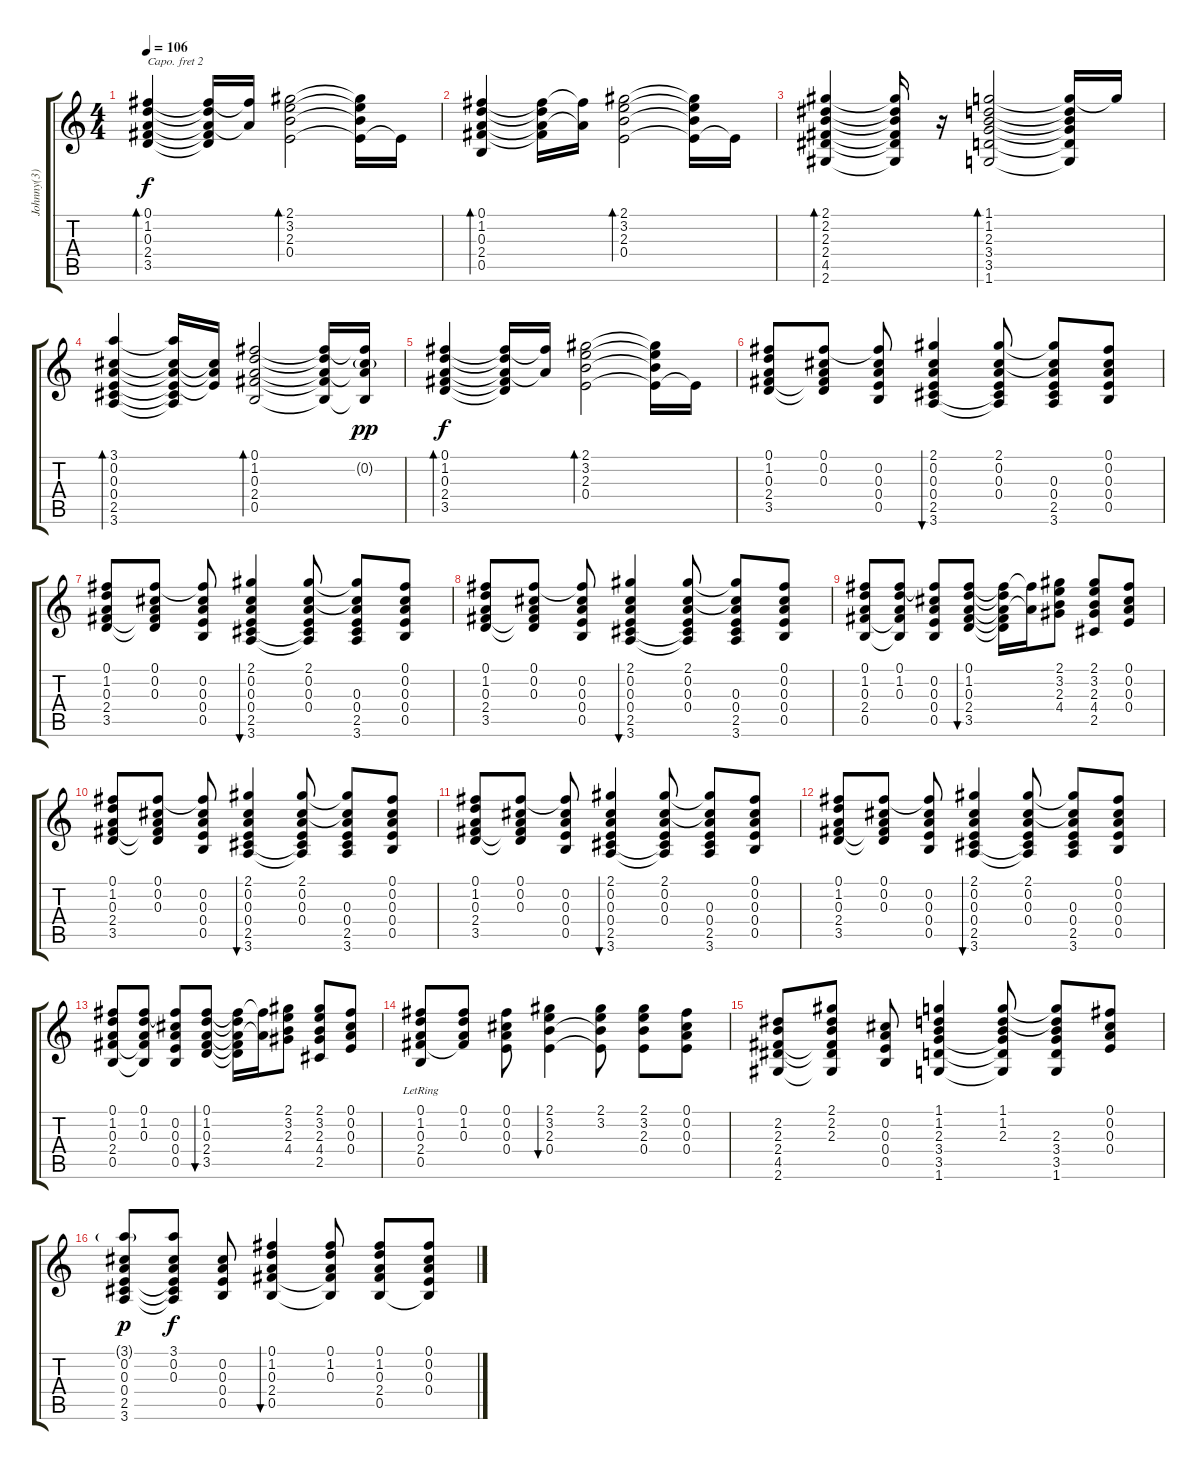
\track ("Johnny(3)" "Johnny(3)") {instrument acousticguitarsteel}
\staff {score tabs}
\capo 2
\tuning (E4 B3 G3 D3 A2 E2) {hide}
\ts (4 4)
\tempo 106
\clef g2
\ks c
(0.1 1.2 0.3 2.4 3.5).4{bd 60 dy f} (0.1{t} 1.2{t} 0.3{t} 2.4{t} 3.5{t}).16 (0.1{t} 0.3{t}).16 (2.1 3.2 2.3 0.4).2{bd 60} (2.1{t} 3.2{t} 2.3{t} 0.4{t}).16 0.4{t}.16 |
(0.1 1.2 0.3 2.4 0.5).4{bd 60} (0.1{t} 1.2{t} 0.3{t} 2.4{t}).16 (0.1{t} 0.3{t}).16 (2.1 3.2 2.3 0.4).2{bd 60} (2.1{t} 3.2{t} 2.3{t} 0.4{t}).16 0.4{t}.16 |
(2.1 2.2 2.3 2.4 4.5 2.6).4{bd 60} (2.1{t} 2.2{t} 2.3{t} 2.4{t} 4.5{t} 2.6{t}).16 r.16 (1.1 1.2 2.3 3.4 3.5 1.6).2{bd 60} (1.1{t} 1.2{t} 2.3{t} 3.4{t} 3.5{t} 1.6{t}).16 1.1{t}.16 |
(3.1 0.2 0.3 0.4 2.5 3.6).4{bd 60} (3.1{t} 0.2{t} 0.3{t} 0.4{t} 2.5{t} 3.6{t}).16 (0.2{t} 0.3{t} 0.4{t}).16 (0.1 1.2 0.3 2.4 0.5).2{bd 60} (0.1{t} 1.2{t} 0.3{t} 2.4{t} 0.5{t}).16 (0.1{t} 0.2{g} 0.3{t} 0.5{t}).16{dy pp} |
(0.1 1.2 0.3 2.4 3.5).4{bd 60 dy f} (0.1{t} 1.2{t} 0.3{t} 2.4{t} 3.5{t}).16 (0.1{t} 0.3{t}).16 (2.1 3.2 2.3 0.4).2{bd 60} (2.1{t} 3.2{t} 2.3{t} 0.4{t}).16 0.4{t}.16 |
(0.1 1.2 0.3 2.4 3.5).8{volume 9} (0.1 0.2 0.3 2.4{t} 3.5{t}).8 (0.1{t} 0.2 0.3 0.4 0.5).8 (2.1 0.2 0.3 0.4 2.5 3.6).4{bu 60} (2.1 0.2 0.3 0.4 2.5{t} 3.6{t}).8 (2.1{t} 0.2{t} 0.3 0.4 2.5 3.6).8 (0.1 0.2 0.3 0.4 0.5).8 |
(0.1 1.2 0.3 2.4 3.5).8 (0.1 0.2 0.3 2.4{t} 3.5{t}).8 (0.1{t} 0.2 0.3 0.4 0.5).8 (2.1 0.2 0.3 0.4 2.5 3.6).4{bu 60} (2.1 0.2 0.3 0.4 2.5{t} 3.6{t}).8 (2.1{t} 0.2{t} 0.3 0.4 2.5 3.6).8 (0.1 0.2 0.3 0.4 0.5).8 |
(0.1 1.2 0.3 2.4 3.5).8 (0.1 0.2 0.3 2.4{t} 3.5{t}).8 (0.1{t} 0.2 0.3 0.4 0.5).8 (2.1 0.2 0.3 0.4 2.5 3.6).4{bu 60} (2.1 0.2 0.3 0.4 2.5{t} 3.6{t}).8 (2.1{t} 0.2{t} 0.3 0.4 2.5 3.6).8 (0.1 0.2 0.3 0.4 0.5).8 |
(0.1 1.2 0.3 2.4 0.5).8 (0.1 1.2 0.3 2.4{t} 0.5{t}).8 (0.1{t} 0.2 0.3 0.4 0.5).8 (0.1 1.2 0.3 2.4 3.5).8{bu 60} (0.1{t} 1.2{t} 0.3{t} 2.4{t} 3.5{t}).16 (0.1{t} 0.3{t}).16 (2.1 3.2 2.3 4.4).8 (2.1 3.2 2.3 4.4 2.5).8 (0.1 0.2 0.3 0.4).8 |
(0.1 1.2 0.3 2.4 3.5).8 (0.1 0.2 0.3 2.4{t} 3.5{t}).8 (0.1{t} 0.2 0.3 0.4 0.5).8 (2.1 0.2 0.3 0.4 2.5 3.6).4{bu 60} (2.1 0.2 0.3 0.4 2.5{t} 3.6{t}).8 (2.1{t} 0.2{t} 0.3 0.4 2.5 3.6).8 (0.1 0.2 0.3 0.4 0.5).8 |
(0.1 1.2 0.3 2.4 3.5).8 (0.1 0.2 0.3 2.4{t} 3.5{t}).8 (0.1{t} 0.2 0.3 0.4 0.5).8 (2.1 0.2 0.3 0.4 2.5 3.6).4{bu 60} (2.1 0.2 0.3 0.4 2.5{t} 3.6{t}).8 (2.1{t} 0.2{t} 0.3 0.4 2.5 3.6).8 (0.1 0.2 0.3 0.4 0.5).8 |
(0.1 1.2 0.3 2.4 3.5).8 (0.1 0.2 0.3 2.4{t} 3.5{t}).8 (0.1{t} 0.2 0.3 0.4 0.5).8 (2.1 0.2 0.3 0.4 2.5 3.6).4{bu 60} (2.1 0.2 0.3 0.4 2.5{t} 3.6{t}).8 (2.1{t} 0.2{t} 0.3 0.4 2.5 3.6).8 (0.1 0.2 0.3 0.4 0.5).8 |
(0.1 1.2 0.3 2.4 0.5).8 (0.1 1.2 0.3 2.4{t} 0.5{t}).8 (0.1{t} 0.2 0.3 0.4 0.5).8 (0.1 1.2 0.3 2.4 3.5).8{bu 60} (0.1{t} 1.2{t} 0.3{t} 2.4{t} 3.5{t}).16 (0.1{t} 0.3{t}).16 (2.1 3.2 2.3 4.4).8 (2.1 3.2 2.3 4.4 2.5).8 (0.1 0.2 0.3 0.4).8 |
(0.1 1.2 0.3 2.4 0.5{lr}).8 (0.1 1.2 0.3 2.4{t}).8 (0.1 0.2 0.3 0.4).8 (2.1 3.2 2.3 0.4).4{bu 60} (2.1 3.2 2.3{t} 0.4{t}).8 (2.1 3.2 2.3 0.4).8 (0.1 0.2 0.3 0.4).8 |
(2.2 2.3 2.4 4.5 2.6).8 (2.1 2.2 2.3 2.4{t} 4.5{t} 2.6{t}).8 (0.2 0.3 0.4 0.5).8 (1.1 1.2 2.3 3.4 3.5 1.6).4 (1.1 1.2 2.3 3.4{t} 3.5{t} 1.6{t}).8 (1.1{t} 1.2{t} 2.3 3.4 3.5 1.6).8 (0.1 0.2 0.3 0.4).8 |
(3.1{g} 0.2 0.3 0.4 2.5 3.6).8{dy p} (3.1 0.2 0.3 0.4{t} 2.5{t} 3.6{t}).8{dy f} (0.2 0.3 0.4 0.5).8 (0.1 1.2 0.3 2.4 0.5).4{bu 60} (0.1 1.2 0.3 2.4{t} 0.5{t}).8 (0.1 1.2 0.3 2.4 0.5).8 (0.1 0.2 0.3 0.4 0.5{t}).8
